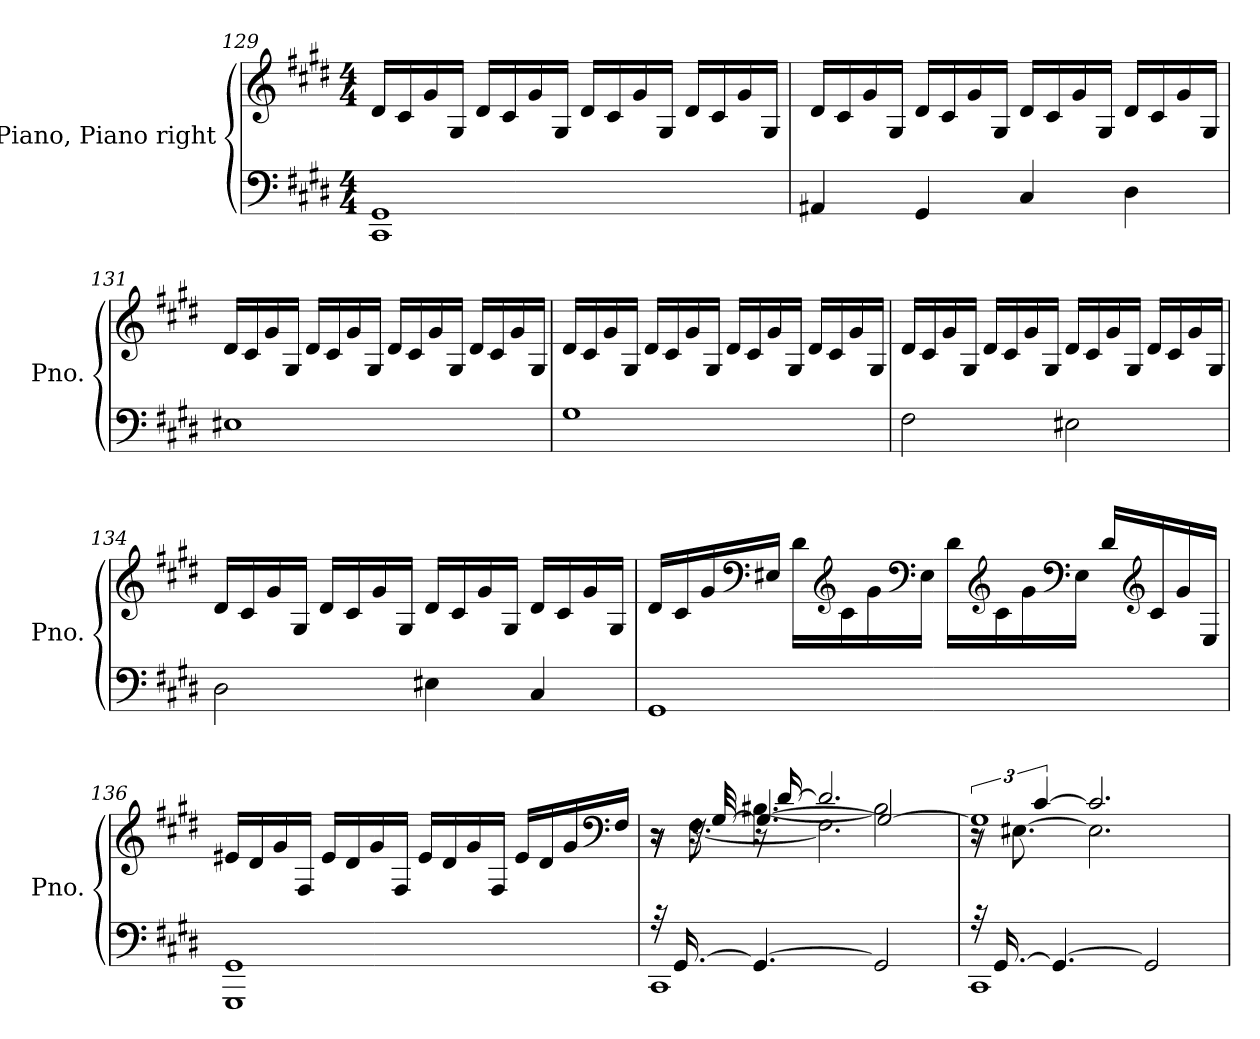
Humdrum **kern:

**kern	**kern
*part1	*part1
*staff2	*staff1
*I"Piano, Piano right	*
*I'Pno.	*
!!LO:LB:g=z
*clefF4	*clefG2
*k[f#c#g#d#]	*k[f#c#g#d#]
*M4/4	*M4/4
*MM155	*MM155
=129	=129
1CC# 1GG#	16d#/LL
.	16c#/
.	16g#/
.	16G#/JJ
*	*MM156
.	16d#/LL
.	16c#/
.	16g#/
.	16G#/JJ
.	16d#/LL
.	16c#/
.	16g#/
.	16G#/JJ
*	*MM154
.	16d#/LL
.	16c#/
.	16g#/
.	16G#/JJ
=130	=130
*	*MM155
4AA#X/	16d#/LL
.	16c#/
.	16g#/
.	16G#/JJ
*	*MM156
4GG#/	16d#/LL
.	16c#/
.	16g#/
.	16G#/JJ
4C#/	16d#/LL
.	16c#/
.	16g#/
.	16G#/JJ
*	*MM154
4D#\	16d#/LL
.	16c#/
.	16g#/
.	16G#/JJ
!!LO:LB:g=z
=131	=131
*	*MM155
1E#X	16d#/LL
.	16c#/
.	16g#/
.	16G#/JJ
*	*MM156
.	16d#/LL
.	16c#/
.	16g#/
.	16G#/JJ
.	16d#/LL
.	16c#/
.	16g#/
.	16G#/JJ
*	*MM154
.	16d#/LL
.	16c#/
.	16g#/
.	16G#/JJ
=132	=132
*	*MM155
1G#	16d#/LL
.	16c#/
.	16g#/
.	16G#/JJ
*	*MM156
.	16d#/LL
.	16c#/
.	16g#/
.	16G#/JJ
.	16d#/LL
.	16c#/
.	16g#/
.	16G#/JJ
*	*MM154
.	16d#/LL
.	16c#/
.	16g#/
.	16G#/JJ
!!LO:LB:g=z
=133	=133
*	*MM155
2F#\	16d#/LL
.	16c#/
.	16g#/
.	16G#/JJ
*	*MM156
.	16d#/LL
.	16c#/
.	16g#/
.	16G#/JJ
2E#X\	16d#/LL
.	16c#/
.	16g#/
.	16G#/JJ
*	*MM154
.	16d#/LL
.	16c#/
.	16g#/
.	16G#/JJ
=134	=134
*	*MM155
2D#\	16d#/LL
.	16c#/
.	16g#/
.	16G#/JJ
*	*MM156
.	16d#/LL
.	16c#/
.	16g#/
.	16G#/JJ
*	*MM155
4E#X\	16d#/LL
.	16c#/
.	16g#/
.	16G#/JJ
*	*MM149
4C#/	16d#/LL
.	16c#/
.	16g#/
.	16G#/JJ
!!LO:LB:g=z
=135	=135
*	*MM144
1GG#	16d#/LL
.	16c#/
.	16g#/
*	*clefF4
.	16E#X/JJ
*	*MM151
.	16d#\LL
*	*clefG2
.	16c#\
.	16g#\
*	*clefF4
.	16E#\JJ
.	16d#\LL
*	*clefG2
.	16c#\
.	16g#\
*	*clefF4
.	16E#\JJ
*	*MM141
.	16d#/LL
*	*clefG2
.	16c#/
.	16g#/
.	16E#/JJ
=136	=136
*	*MM141
1GGG# 1GG#	16e#X/LL
.	16d#/
.	16g#/
.	16F#/JJ
*	*MM130
.	16e#/LL
.	16d#/
.	16g#/
.	16F#/JJ
.	16e#/LL
.	16d#/
.	16g#/
.	16F#/JJ
*	*MM124
.	16e#/LL
.	16d#/
.	16g#/
*	*clefF4
.	16F#/JJ
!!LO:PB:g=z
=137	=137
*	*MM69
*^	*^
*	*	*	*^
*	*	*	*	*^
32r	1CC#	8r	8r	16r	16r
[16.GG#/	.	.	.	.	.
*	*	*MM59	*	*	*
.	.	.	.	32r	[8.F#\
.	.	.	.	[32G#/	.
*	*	*MM65	*	*	*
4.GG#/_	.	16r	[4.B#X\	4.G#/_	.
*	*	*MM107	*	*	*
.	.	[16d#/	.	.	.
.	.	2.d#/]	.	.	2.F#\]
2GG#/]	.	.	2B#\]	2G#/_	.
*	*	*v	*v	*v	*v
=138	=138	=138
*	*	*MM26
*	*	*^
*	*	*	*^
32r	1CC#	12r	1G#]	16r
[16.GG#/	.	.	.	.
*	*	*MM30	*	*
.	.	.	.	[8.E#X\
*	*	*MM31	*	*
.	.	[6c#/	.	.
4.GG#/_	.	.	.	.
*	*	*MM80	*	*
.	.	2.c#/]	.	2.E#\]
2GG#/]	.	.	.	.
*v	*v	*	*	*
*	*v	*v	*v
=	=
*-	*-
